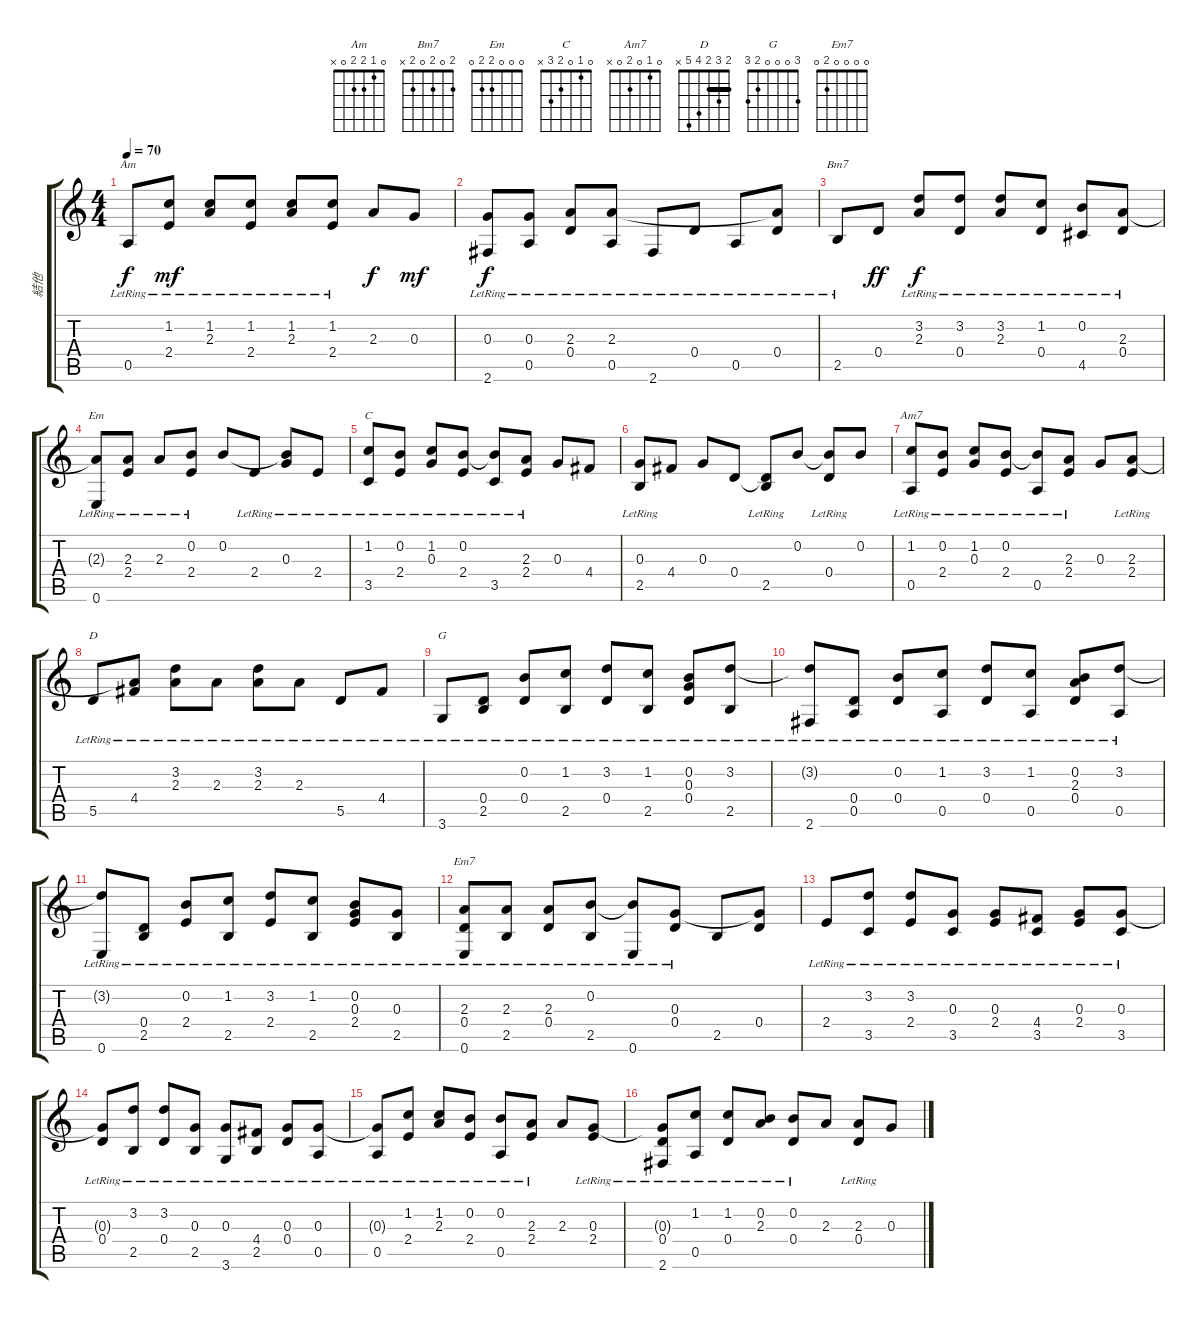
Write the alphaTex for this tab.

\track ("結他" "結他") {instrument acousticguitarsteel}
\staff {score tabs}
\tuning (E4 B3 G3 D3 A2 E2) {hide}
\chord ("Am" 0 1 2 2 0 x)
\chord ("Bm7" 2 0 2 0 2 x)
\chord ("Em" 0 0 0 2 2 0)
\chord ("C" 0 1 0 2 3 x)
\chord ("Am7" 0 1 0 2 0 x)
\chord ("D" 2 3 2 4 5 x) {barre 2}
\chord ("G" 3 0 0 0 2 3)
\chord ("Em7" 0 0 0 0 2 0)
\ts (4 4)
\tempo 70
\clef g2
\ks c
0.5{lr}.8{ch "Am" dy f} (1.2 2.4{lr}).8{dy mf} (1.2 2.3{lr}).8 (1.2 2.4{lr}).8 (1.2 2.3{lr}).8 (1.2 2.4{lr}).8 2.3.8{dy f} 0.3.8{dy mf} |
(0.3 2.6{lr}).8{dy f} (0.3 0.5{lr}).8 (2.3 0.4{lr}).8 (2.3 0.5{lr}).8 2.6{lr}.8 0.4{lr}.8 0.5{lr}.8 (2.3{t} 0.4{lr}).8 |
2.5{lr}.8{ch "Bm7"} 0.4.8{dy ff} (3.2 2.3{lr}).8{dy f} (3.2 0.4{lr}).8 (3.2 2.3{lr}).8 (1.2 0.4{lr}).8 (0.2 4.5{lr}).8 (2.3 0.4{lr}).8 |
(2.3{t} 0.6{lr}).8{ch "Em"} (2.3 2.4{lr}).8 2.3{lr}.8 (0.2 2.4{lr}).8 0.2.8 2.4{lr}.8 (0.2{t} 0.3{lr}).8 2.4{lr}.8 |
(1.2 3.5{lr}).8{ch "C"} (0.2 2.4{lr}).8 (1.2 0.3{lr}).8 (0.2 2.4{lr}).8 (0.2{t} 3.5{lr}).8 (2.3 2.4{lr}).8 0.3.8 4.4.8 |
(0.3 2.5{lr}).8 4.4.8 0.3.8 0.4.8 (0.4{t} 2.5{lr}).8 0.2.8 (0.2{t} 0.4{lr}).8 0.2.8 |
(1.2 0.5{lr}).8{ch "Am7"} (0.2 2.4{lr}).8 (1.2 0.3{lr}).8 (0.2 2.4{lr}).8 (0.2{t} 0.5{lr}).8 (2.3 2.4{lr}).8 0.3.8 (2.3 2.4{lr}).8 |
5.5{lr}.8{ch "D"} (2.3{t} 4.4{lr}).8 (3.2{lr} 2.3{lr}).8 2.3{lr}.8 (3.2{lr} 2.3{lr}).8 2.3{lr}.8 5.5{lr}.8 4.4{lr}.8 |
3.6{lr}.8{ch "G"} (0.4 2.5{lr}).8 (0.2 0.4{lr}).8 (1.2 2.5{lr}).8 (3.2 0.4{lr}).8 (1.2 2.5{lr}).8 (0.2 0.3{lr} 0.4{lr}).8 (3.2 2.5{lr}).8 |
(3.2{t} 2.6{lr}).8 (0.4 0.5{lr}).8 (0.2 0.4{lr}).8 (1.2 0.5{lr}).8 (3.2 0.4{lr}).8 (1.2 0.5{lr}).8 (0.2 2.3{lr} 0.4{lr}).8 (3.2 0.5{lr}).8 |
(3.2{t} 0.6{lr}).8 (0.4{lr} 2.5{lr}).8 (0.2 2.4{lr}).8 (1.2 2.5{lr}).8 (3.2 2.4{lr}).8 (1.2 2.5{lr}).8 (0.2 0.3{lr} 2.4{lr}).8 (0.3 2.5{lr}).8 |
(2.3 0.4{lr} 0.6{lr}).8{ch "Em7"} (2.3 2.5{lr}).8 (2.3 0.4{lr}).8 (0.2 2.5{lr}).8 (0.2{t} 0.6{lr}).8 (0.3 0.4{lr}).8 2.5.8 (0.3{t} 0.4).8 |
2.4{lr}.8 (3.2 3.5{lr}).8 (3.2 2.4{lr}).8 (0.3 3.5{lr}).8 (0.3 2.4{lr}).8 (4.4{lr} 3.5{lr}).8 (0.3 2.4{lr}).8 (0.3 3.5{lr}).8 |
(0.3{t} 0.4{lr}).8 (3.2 2.5{lr}).8 (3.2 0.4{lr}).8 (0.3 2.5{lr}).8 (0.3 3.6{lr}).8 (4.4 2.5{lr}).8 (0.3 0.4{lr}).8 (0.3 0.5{lr}).8 |
(0.3{t} 0.5{lr}).8 (1.2 2.4{lr}).8 (1.2 2.3{lr}).8 (0.2 2.4{lr}).8 (0.2 0.5{lr}).8 (2.3 2.4{lr}).8 2.3.8 (0.3 2.4{lr}).8 |
(0.3{t} 0.4{lr} 2.6{lr}).8 (1.2 0.5{lr}).8 (1.2 0.4{lr}).8 (0.2 2.3{lr}).8 (0.2 0.4{lr}).8 2.3.8 (2.3 0.4{lr}).8 0.3.8
